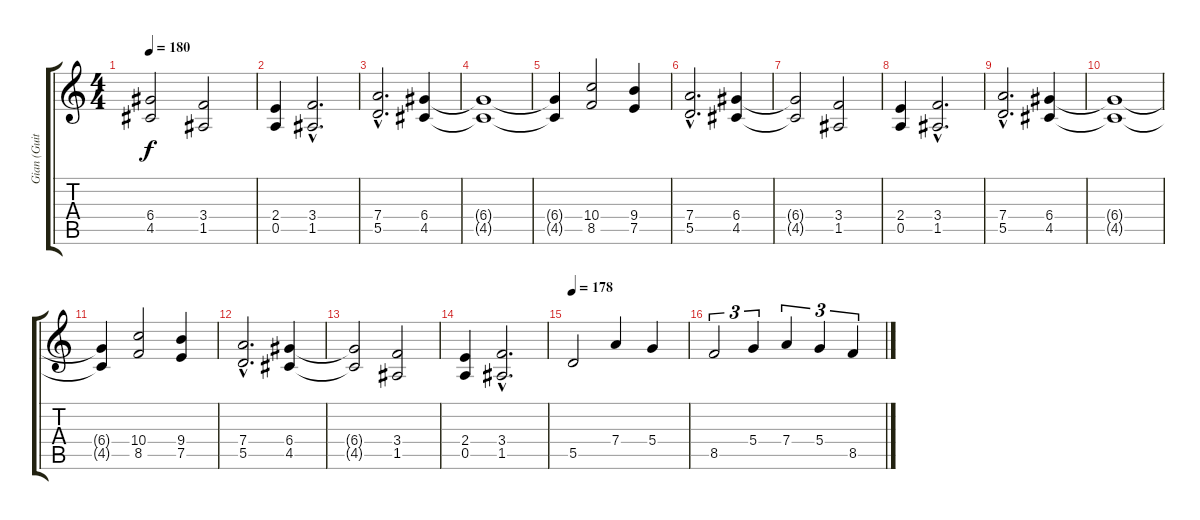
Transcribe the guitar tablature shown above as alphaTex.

\track ("Gian (Guitar)" "Gian (Guit") {instrument overdrivenguitar}
\staff {score tabs}
\tuning (E4 B3 G3 D3 A2 D2) {hide}
\ts (4 4)
\tempo 180
\clef g2
\ks c
(6.4{t} 4.5{t}).2{dy f} (3.4 1.5).2 |
(2.4 0.5).4 (3.4{hac} 1.5{hac}).2{d} |
(7.4{hac} 5.5{hac}).2{d} (6.4 4.5).4 |
(6.4{t} 4.5{t}).1 |
(6.4{t} 4.5{t}).4 (10.4 8.5).2 (9.4 7.5).4 |
(7.4{hac} 5.5{hac}).2{d} (6.4 4.5).4 |
(6.4{t} 4.5{t}).2 (3.4 1.5).2 |
(2.4 0.5).4 (3.4{hac} 1.5{hac}).2{d} |
(7.4{hac} 5.5{hac}).2{d} (6.4 4.5).4 |
(6.4{t} 4.5{t}).1 |
(6.4{t} 4.5{t}).4 (10.4 8.5).2 (9.4 7.5).4 |
(7.4{hac} 5.5{hac}).2{d} (6.4 4.5).4 |
(6.4{t} 4.5{t}).2 (3.4 1.5).2 |
(2.4 0.5).4 (3.4{hac} 1.5{hac}).2{d} |
\tempo 178
5.5.2 7.4.4 5.4.4 |
8.5.2{tu (3 2)} 5.4.4{tu (3 2)} 7.4.4{tu (3 2)} 5.4.4{tu (3 2)} 8.5.4{tu (3 2)}
